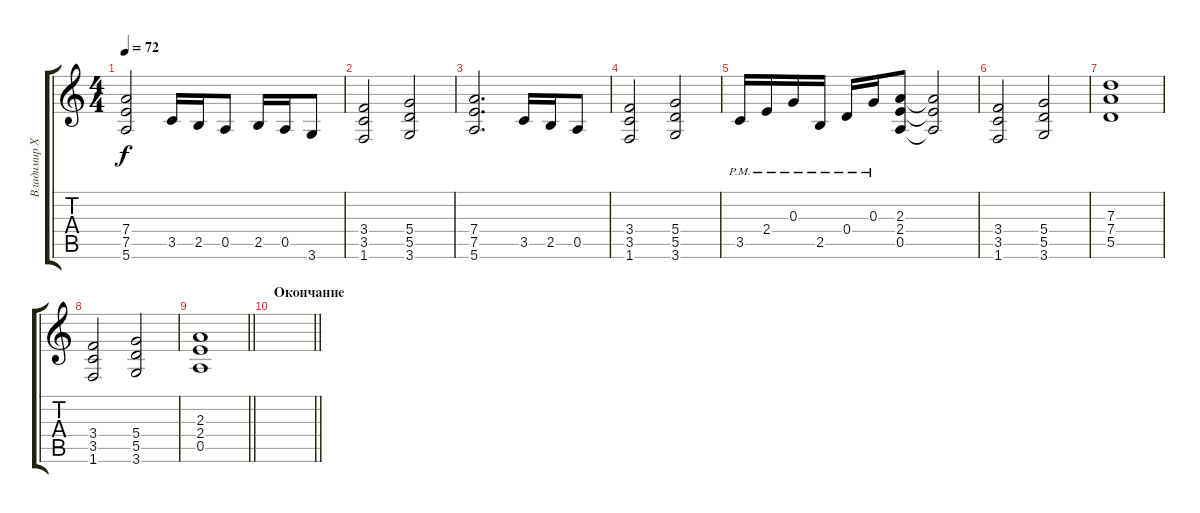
\track ("Владимир Холстинин" "Владимир Х") {instrument distortionguitar}
\staff {score tabs}
\tuning (E4 B3 G3 D3 A2 E2) {hide}
\ts (4 4)
\tempo 72
\clef g2
\ks c
(7.4 7.5 5.6).2{dy f} 3.5.16 2.5.16 0.5.8 2.5.16 0.5.16 3.6.8 |
(3.4 3.5 1.6).2 (5.4 5.5 3.6).2 |
(7.4 7.5 5.6).2{d} 3.5.16 2.5.16 0.5.8 |
(3.4 3.5 1.6).2 (5.4 5.5 3.6).2 |
3.5{pm}.16 2.4{pm}.16 0.3{pm}.16 2.5{pm}.16 0.4{pm}.16 0.3{pm}.16 (2.3 2.4 0.5).8 (2.3{t} 2.4{t} 0.5{t}).2 |
(3.4 3.5 1.6).2 (5.4 5.5 3.6).2 |
(7.3 7.4 5.5).1 |
(3.4 3.5 1.6).2 (5.4 5.5 3.6).2 |
\barLineRight lightlight
(2.3 2.4 0.5).1 |
\section ("" "Окончание")
\barLineRight lightlight
